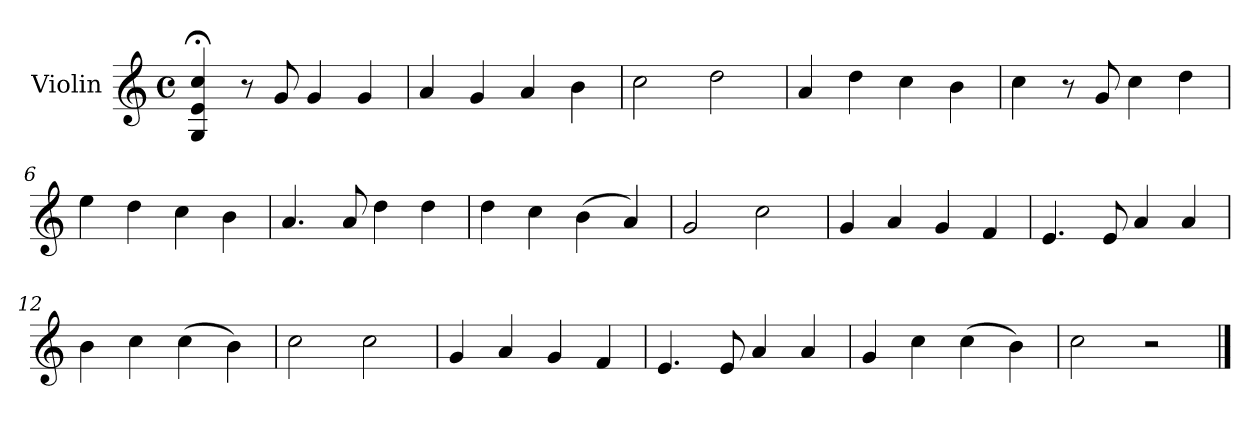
**kern
*part1
*staff1
*I"Violin
*I'Vln.
*clefG2
*k[]
*M4/4
*met(c)
=1
4G;</ 4e;</ 4cc;</
8r
8g/
4g/
4g/
=2
4a/
4g/
4a/
4b\
=3
2cc\
2dd\
=4
4a/
4dd\
4cc\
4b\
=5
4cc\
8r
8g/
4cc\
4dd\
=6
4ee\
4dd\
4cc\
4b\
!!LO:LB:g=z
=7
4.a/
8a/
4dd\
4dd\
=8
4dd\
4cc\
(>4b\
4a/)
=9
2g/
2cc\
=10
4g/
4a/
4g/
4f/
=11
4.e/
8e/
4a/
4a/
=12
4b\
4cc\
(>4cc\
4b\)
=13
2cc\
2cc\
!!LO:LB:g=z
=14
4g/
4a/
4g/
4f/
=15
4.e/
8e/
4a/
4a/
=16
4g/
4cc\
(>4cc\
4b\)
=17
2cc\
2r
==
*-
